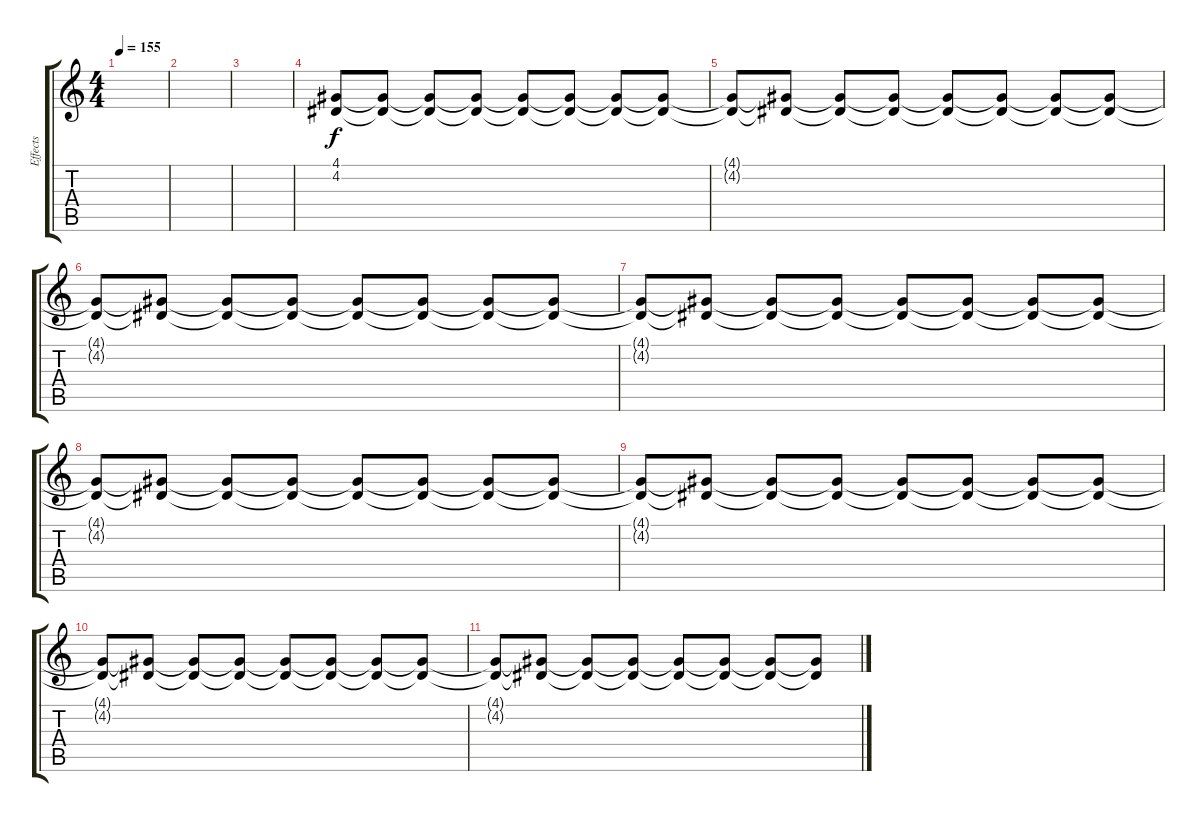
\track ("Effects" "Effects") {instrument applause}
\staff {score tabs}
\tuning (E4 B3 G3 D3 A2 E2) {hide}
\ts (4 4)
\tempo 155
\clef g2
\ks c
|
|
|
(4.1 4.2).8{volume 2 balance 0} (4.1{t} 4.2{t}).8{balance 1} (4.1{t} 4.2{t}).8{balance 2} (4.1{t} 4.2{t}).8{balance 3} (4.1{t} 4.2{t}).8{balance 4} (4.1{t} 4.2{t}).8{balance 5} (4.1{t} 4.2{t}).8{balance 6} (4.1{t} 4.2{t}).8{balance 7} |
(4.1{t} 4.2{t}).8{balance 8} (4.1{t} 4.2{t}).8{balance 9} (4.1{t} 4.2{t}).8{balance 10} (4.1{t} 4.2{t}).8{balance 11} (4.1{t} 4.2{t}).8{balance 12} (4.1{t} 4.2{t}).8{balance 13} (4.1{t} 4.2{t}).8{balance 14} (4.1{t} 4.2{t}).8{balance 15} |
(4.1{t} 4.2{t}).8{balance 16} (4.1{t} 4.2{t}).8{balance 15} (4.1{t} 4.2{t}).8{balance 14} (4.1{t} 4.2{t}).8{balance 13} (4.1{t} 4.2{t}).8{balance 12} (4.1{t} 4.2{t}).8{balance 11} (4.1{t} 4.2{t}).8{balance 10} (4.1{t} 4.2{t}).8{balance 9} |
(4.1{t} 4.2{t}).8{balance 8} (4.1{t} 4.2{t}).8{balance 7} (4.1{t} 4.2{t}).8{balance 6} (4.1{t} 4.2{t}).8{balance 5} (4.1{t} 4.2{t}).8{balance 4} (4.1{t} 4.2{t}).8{balance 3} (4.1{t} 4.2{t}).8{balance 2} (4.1{t} 4.2{t}).8{balance 1} |
(4.1{t} 4.2{t}).8{volume 2 balance 0} (4.1{t} 4.2{t}).8{balance 1} (4.1{t} 4.2{t}).8{balance 2} (4.1{t} 4.2{t}).8{balance 3} (4.1{t} 4.2{t}).8{balance 4} (4.1{t} 4.2{t}).8{balance 5} (4.1{t} 4.2{t}).8{balance 6} (4.1{t} 4.2{t}).8{balance 7} |
(4.1{t} 4.2{t}).8{balance 8} (4.1{t} 4.2{t}).8{balance 9} (4.1{t} 4.2{t}).8{balance 10} (4.1{t} 4.2{t}).8{balance 11} (4.1{t} 4.2{t}).8{balance 12} (4.1{t} 4.2{t}).8{balance 13} (4.1{t} 4.2{t}).8{balance 14} (4.1{t} 4.2{t}).8{balance 15} |
(4.1{t} 4.2{t}).8{balance 16} (4.1{t} 4.2{t}).8{balance 15} (4.1{t} 4.2{t}).8{balance 14} (4.1{t} 4.2{t}).8{balance 13} (4.1{t} 4.2{t}).8{balance 12} (4.1{t} 4.2{t}).8{balance 11} (4.1{t} 4.2{t}).8{balance 10} (4.1{t} 4.2{t}).8{balance 9} |
(4.1{t} 4.2{t}).8{volume 0 balance 8} (4.1{t} 4.2{t}).8{balance 7} (4.1{t} 4.2{t}).8{balance 6} (4.1{t} 4.2{t}).8{balance 5} (4.1{t} 4.2{t}).8{balance 4} (4.1{t} 4.2{t}).8{balance 3} (4.1{t} 4.2{t}).8{balance 2} (4.1{t} 4.2{t}).8{balance 1}
